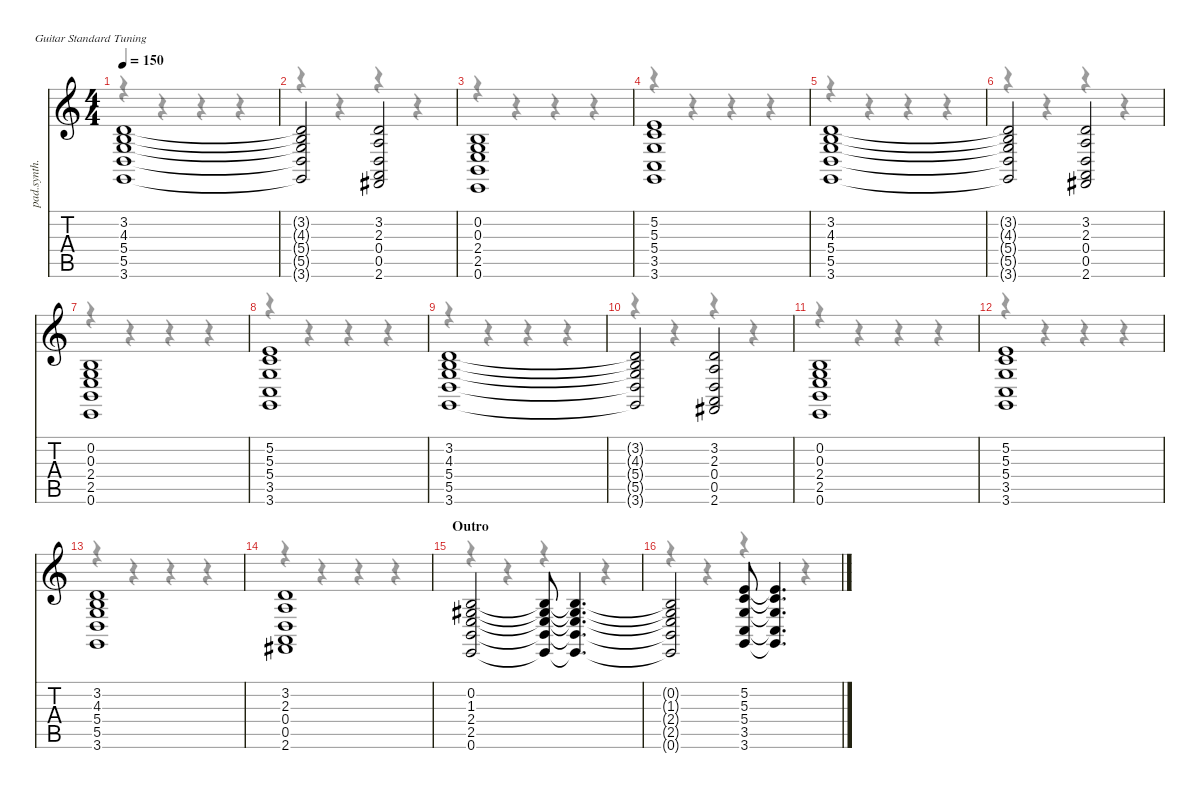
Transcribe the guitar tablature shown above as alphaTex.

\defaultSystemsLayout 4
\hideDynamics
\bracketExtendMode nobrackets
\otherSystemsTrackNameOrientation horizontal
\track ("Pad" "pad.synth.") {instrument pad3polysynth}
\staff {score tabs}
\tuning (E4 B3 G3 D3 A2 E2)
\voice
\ts (4 4)
\tempo 150
\clef g2
\ks c
(3.2 4.3 5.4 5.5 3.6).1{dy f beam Up} |
(3.2{t} 4.3{t} 5.4{t} 5.5{t} 3.6{t}).2{beam Up} (3.2 2.3 0.4 0.5 2.6{acc #}).2{beam Up} |
(0.2 0.3 2.4 2.5 0.6).1{beam Up} |
(5.2 5.3 5.4 3.5 3.6).1{beam Up} |
(3.2 4.3 5.4 5.5 3.6).1{beam Up} |
(3.2{t} 4.3{t} 5.4{t} 5.5{t} 3.6{t}).2{beam Up} (3.2 2.3 0.4 0.5 2.6{acc #}).2{beam Up} |
(0.2 0.3 2.4 2.5 0.6).1{beam Up} |
(5.2 5.3 5.4 3.5 3.6).1{beam Up} |
(3.2 4.3 5.4 5.5 3.6).1{beam Up} |
(3.2{t} 4.3{t} 5.4{t} 5.5{t} 3.6{t}).2{beam Up} (3.2 2.3 0.4 0.5 2.6{acc #}).2{beam Up} |
(0.2 0.3 2.4 2.5 0.6).1{beam Up} |
(5.2 5.3 5.4 3.5 3.6).1{beam Up} |
(3.2 4.3 5.4 5.5 3.6).1{beam Up} |
(3.2 2.3 0.4 0.5 2.6{acc #}).1{beam Up} |
\section ("" "Outro")
(0.2 1.3{acc #} 2.4 2.5 0.6).2{beam Up} (0.2{t} 1.3{t acc #} 2.4{t} 2.5{t} 0.6{t}).8{dy mf beam Up} (0.2{t} 1.3{t acc #} 2.4{t} 2.5{t} 0.6{t}).4{d dy f beam Up} |
(0.2{t} 1.3{t acc #} 2.4{t} 2.5{t} 0.6{t}).2{beam Up} (5.2 5.3 5.4 3.5 3.6).8{beam Up} (5.2{t} 5.3{t} 5.4{t} 3.5{t} 3.6{t}).4{d beam Up}
\voice
\clef g2
\ottava regular
\simile none
\ks c
r.4{dy mf beam Down} r.4{beam Down} r.4{beam Down} r.4{beam Down} |
r.4{beam Down} r.4{beam Down} r.4{beam Down} r.4{beam Down} |
r.4{beam Down} r.4{beam Down} r.4{beam Down} r.4{beam Down} |
r.4{beam Down} r.4{beam Down} r.4{beam Down} r.4{beam Down} |
r.4{beam Down} r.4{beam Down} r.4{beam Down} r.4{beam Down} |
r.4{beam Down} r.4{beam Down} r.4{beam Down} r.4{beam Down} |
r.4{beam Down} r.4{beam Down} r.4{beam Down} r.4{beam Down} |
r.4{beam Down} r.4{beam Down} r.4{beam Down} r.4{beam Down} |
r.4{beam Down} r.4{beam Down} r.4{beam Down} r.4{beam Down} |
r.4{beam Down} r.4{beam Down} r.4{beam Down} r.4{beam Down} |
r.4{beam Down} r.4{beam Down} r.4{beam Down} r.4{beam Down} |
r.4{beam Down} r.4{beam Down} r.4{beam Down} r.4{beam Down} |
r.4{beam Down} r.4{beam Down} r.4{beam Down} r.4{beam Down} |
r.4{beam Down} r.4{beam Down} r.4{beam Down} r.4{beam Down} |
r.4{beam Down} r.4{beam Down} r.4{beam Down} r.4{beam Down} |
r.4{beam Down} r.4{beam Down} r.4{beam Down} r.4{beam Down}
